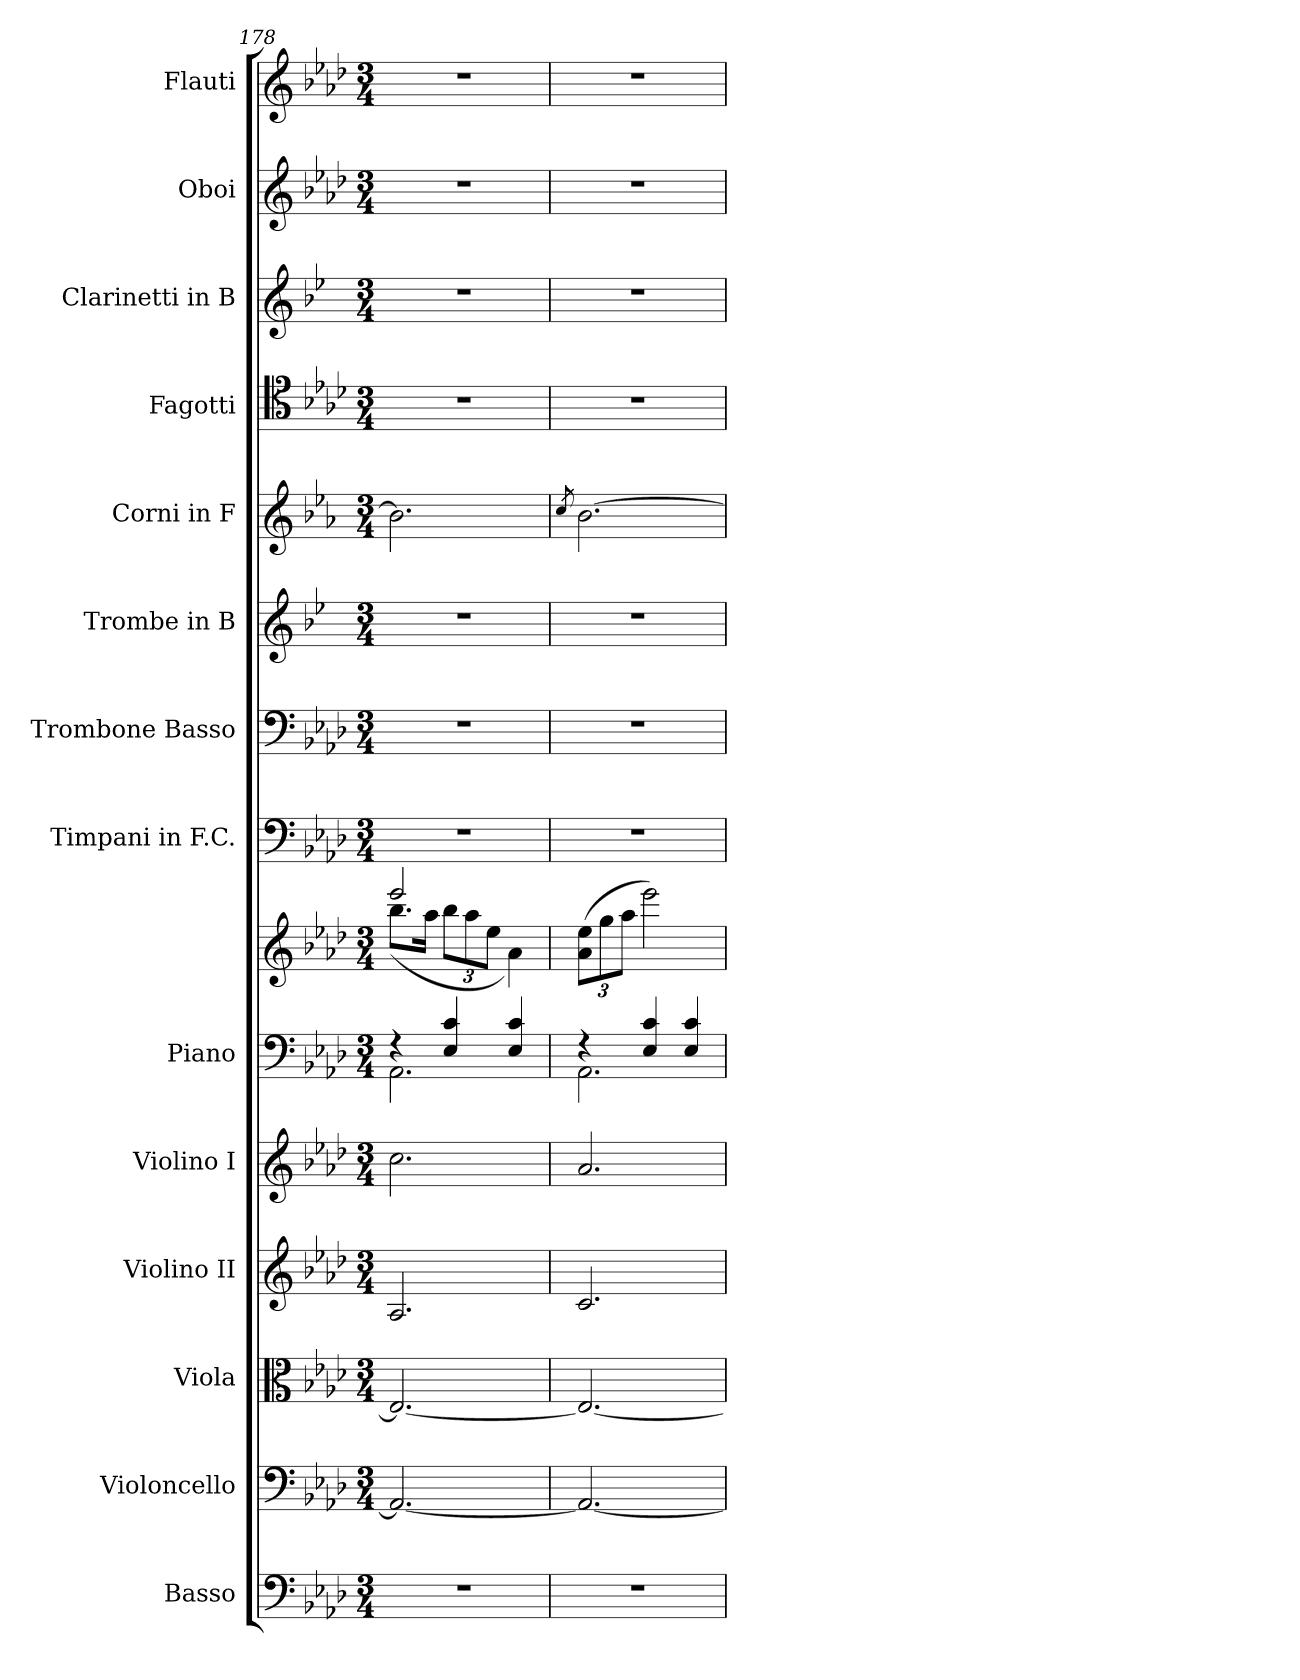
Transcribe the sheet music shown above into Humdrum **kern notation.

**kern	**kern	**kern	**kern	**kern	**kern	**kern	**kern	**kern	**kern	**kern	**kern	**kern	**kern	**kern
*part14	*part13	*part12	*part11	*part10	*part9	*part9	*part8	*part7	*part6	*part5	*part4	*part3	*part2	*part1
*staff15	*staff14	*staff13	*staff12	*staff11	*staff10	*staff9	*staff8	*staff7	*staff6	*staff5	*staff4	*staff3	*staff2	*staff1
*I"Basso	*I"Violoncello	*I"Viola	*I"Violino II	*I"Violino I	*I"Piano	*	*I"Timpani in F.C.	*I"Trombone Basso	*I"Trombe in B	*I"Corni in F	*I"Fagotti	*I"Clarinetti in B	*I"Oboi	*I"Flauti
*	*	*	*	*	*I'Pno.	*	*I'Timp.	*	*	*	*	*	*I'Ob.	*I'Fl.
*clefF4	*clefF4	*clefC3	*clefG2	*clefG2	*clefF4	*clefG2	*clefF4	*clefF4	*clefG2	*clefG2	*clefC4	*clefG2	*clefG2	*clefG2
*ITrd7c12	*	*	*	*	*	*	*	*	*ITrd1c2	*ITrd4c7	*	*ITrd1c2	*	*
*k[b-e-a-d-]	*k[b-e-a-d-]	*k[b-e-a-d-]	*k[b-e-a-d-]	*k[b-e-a-d-]	*k[b-e-a-d-]	*k[b-e-a-d-]	*k[b-e-a-d-]	*k[b-e-a-d-]	*k[b-e-a-d-]	*k[b-e-a-d-]	*k[b-e-a-d-]	*k[b-e-a-d-]	*k[b-e-a-d-]	*k[b-e-a-d-]
*M3/4	*M3/4	*M3/4	*M3/4	*M3/4	*M3/4	*M3/4	*M3/4	*M3/4	*M3/4	*M3/4	*M3/4	*M3/4	*M3/4	*M3/4
=178	=178	=178	=178	=178	=178	=178	=178	=178	=178	=178	=178	=178	=178	=178
*	*	*	*	*	*^	*^	*	*	*	*	*	*	*	*
2.r	2.AA-/_	2.E-/_	2.A-/	2.cc\	4r	2.AA-\	2eee-/	(<8.bb-\L	2.r	2.r	2.r	2.e-\]	2.r	2.r	2.r	2.r
.	.	.	.	.	.	.	.	16aa-\Jk	.	.	.	.	.	.	.	.
*	*	*	*	*	*	*	*	*Xbrackettup	*	*	*	*	*	*	*	*
.	.	.	.	.	4E-/ 4c/	.	.	12bb-\L	.	.	.	.	.	.	.	.
.	.	.	.	.	.	.	.	12aa-\	.	.	.	.	.	.	.	.
.	.	.	.	.	.	.	.	12ee-\J	.	.	.	.	.	.	.	.
.	.	.	.	.	4E-/ 4c/	.	4ryy	4a-\)	.	.	.	.	.	.	.	.
*	*	*	*	*	*	*	*v	*v	*	*	*	*	*	*	*	*
=179	=179	=179	=179	=179	=179	=179	=179	=179	=179	=179	=179	=179	=179	=179	=179
.	.	.	.	.	.	.	.	.	.	.	8qf/	.	.	.	.
2.r	2.AA-/_	2.E-/_	2.c/	2.a-/	4r	2.AA-\	(>12a-\ 12ee-\L	2.r	2.r	2.r	[2.e-\	2.r	2.r	2.r	2.r
.	.	.	.	.	.	.	12gg\	.	.	.	.	.	.	.	.
.	.	.	.	.	.	.	12aa-\J	.	.	.	.	.	.	.	.
.	.	.	.	.	4E-/ 4c/	.	2eee-\)	.	.	.	.	.	.	.	.
.	.	.	.	.	4E-/ 4c/	.	.	.	.	.	.	.	.	.	.
*	*	*	*	*	*v	*v	*	*	*	*	*	*	*	*	*
=	=	=	=	=	=	=	=	=	=	=	=	=	=	=
*-	*-	*-	*-	*-	*-	*-	*-	*-	*-	*-	*-	*-	*-	*-
